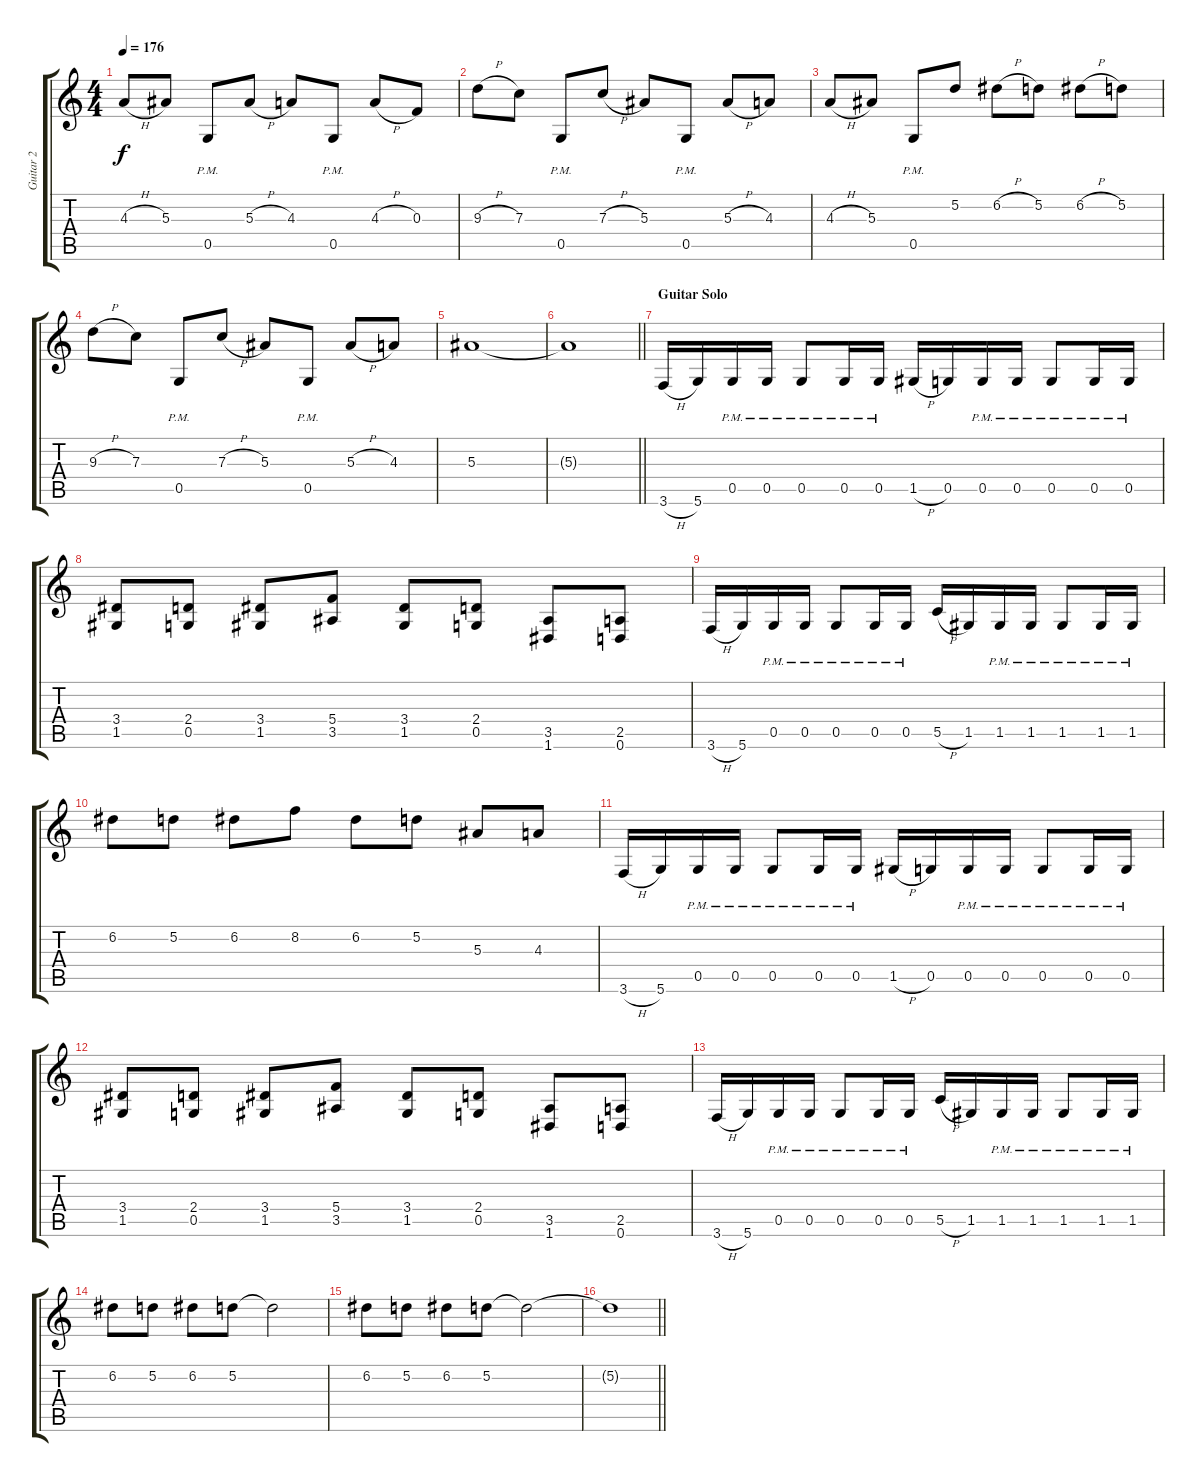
\track ("Guitar 2" "Guitar 2") {instrument distortionguitar}
\staff {score tabs}
\tuning (D4 A3 F3 C3 G2 D2) {hide}
\ts (4 4)
\tempo 176
\clef g2
\ks c
4.3{h}.8{dy f} 5.3.8 0.5{pm}.8 5.3{h}.8 4.3.8 0.5{pm}.8 4.3{h}.8 0.3.8 |
9.3{h}.8 7.3.8 0.5{pm}.8 7.3{h}.8 5.3.8 0.5{pm}.8 5.3{h}.8 4.3.8 |
4.3{h}.8 5.3.8 0.5{pm}.8 5.2.8 6.2{h}.8 5.2.8 6.2{h}.8 5.2.8 |
9.3{h}.8 7.3.8 0.5{pm}.8 7.3{h}.8 5.3.8 0.5{pm}.8 5.3{h}.8 4.3.8 |
5.3.1 |
\barLineRight lightlight
5.3{t}.1 |
\section ("" "Guitar Solo")
3.6{h}.16 5.6.16 0.5{pm}.16 0.5{pm}.16 0.5{pm}.8 0.5{pm}.16 0.5{pm}.16 1.5{h}.16 0.5.16 0.5{pm}.16 0.5{pm}.16 0.5{pm}.8 0.5{pm}.16 0.5{pm}.16 |
(3.4 1.5).8 (2.4 0.5).8 (3.4 1.5).8 (5.4 3.5).8 (3.4 1.5).8 (2.4 0.5).8 (3.5 1.6).8 (2.5 0.6).8 |
3.6{h}.16 5.6.16 0.5{pm}.16 0.5{pm}.16 0.5{pm}.8 0.5{pm}.16 0.5{pm}.16 5.5{h}.16 1.5.16 1.5{pm}.16 1.5{pm}.16 1.5{pm}.8 1.5{pm}.16 1.5{pm}.16 |
6.2.8 5.2.8 6.2.8 8.2.8 6.2.8 5.2.8 5.3.8 4.3.8 |
3.6{h}.16 5.6.16 0.5{pm}.16 0.5{pm}.16 0.5{pm}.8 0.5{pm}.16 0.5{pm}.16 1.5{h}.16 0.5.16 0.5{pm}.16 0.5{pm}.16 0.5{pm}.8 0.5{pm}.16 0.5{pm}.16 |
(3.4 1.5).8 (2.4 0.5).8 (3.4 1.5).8 (5.4 3.5).8 (3.4 1.5).8 (2.4 0.5).8 (3.5 1.6).8 (2.5 0.6).8 |
3.6{h}.16 5.6.16 0.5{pm}.16 0.5{pm}.16 0.5{pm}.8 0.5{pm}.16 0.5{pm}.16 5.5{h}.16 1.5.16 1.5{pm}.16 1.5{pm}.16 1.5{pm}.8 1.5{pm}.16 1.5{pm}.16 |
6.2.8 5.2.8 6.2.8 5.2.8 5.2{t}.2 |
6.2.8 5.2.8 6.2.8 5.2.8 5.2{t}.2 |
\barLineRight lightlight
5.2{t}.1
